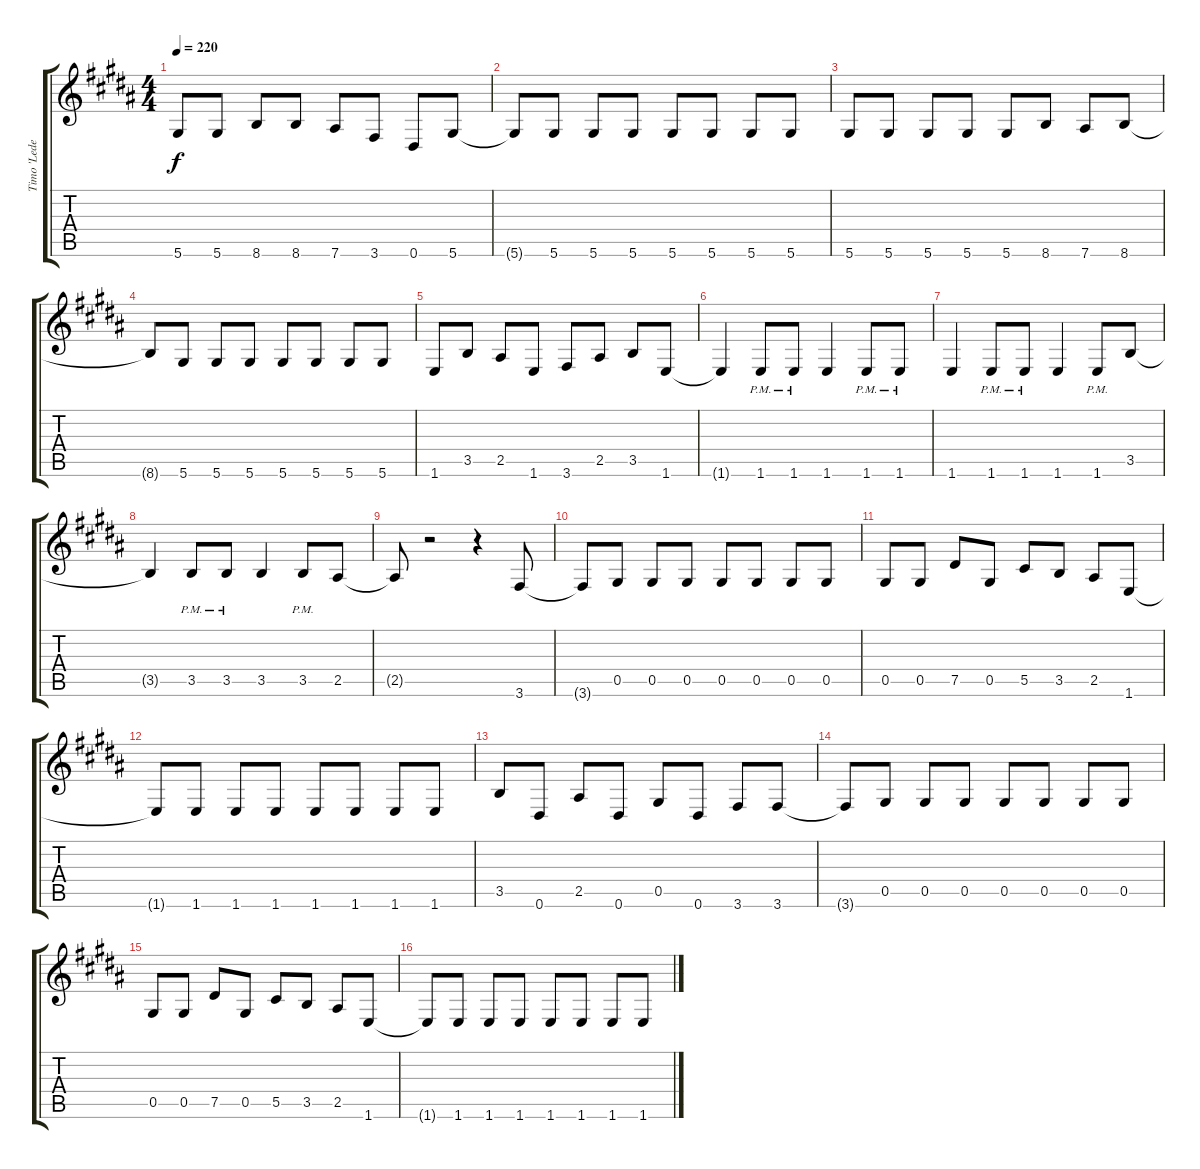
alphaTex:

\track ("Timo 'Lede' Lehtinen " "Timo 'Lede") {instrument electricbassfinger}
\staff {score tabs}
\tuning (Eb4 Bb3 Gb3 Db3 Ab2 Eb2) {hide}
\ts (4 4)
\tempo 220
\clef g2
\ks b
5.6.8{dy f} 5.6.8 8.6.8 8.6.8 7.6.8 3.6.8 0.6.8 5.6.8 |
\ks g#minor
5.6{t}.8 5.6.8 5.6.8 5.6.8 5.6.8 5.6.8 5.6.8 5.6.8 |
\ks b
5.6.8 5.6.8 5.6.8 5.6.8 5.6.8 8.6.8 7.6.8 8.6.8 |
\ks g#minor
8.6{t}.8 5.6.8 5.6.8 5.6.8 5.6.8 5.6.8 5.6.8 5.6.8 |
\ks b
1.6.8 3.5.8 2.5.8 1.6.8 3.6.8 2.5.8 3.5.8 1.6.8 |
1.6{t}.4 1.6{pm}.8 1.6{pm}.8 1.6.4 1.6{pm}.8 1.6{pm}.8 |
\ks g#minor
1.6.4 1.6{pm}.8 1.6{pm}.8 1.6.4 1.6{pm}.8 3.5.8 |
3.5{t}.4 3.5{pm}.8 3.5{pm}.8 3.5.4 3.5{pm}.8 2.5.8 |
\ks b
2.5{t}.8 r.2 r.4 3.6.8 |
\ks g#minor
3.6{t}.8 0.5.8 0.5.8 0.5.8 0.5.8 0.5.8 0.5.8 0.5.8 |
\ks b
0.5.8 0.5.8 7.5.8 0.5.8 5.5.8 3.5.8 2.5.8 1.6.8 |
\ks g#minor
1.6{t}.8 1.6.8 1.6.8 1.6.8 1.6.8 1.6.8 1.6.8 1.6.8 |
\ks b
3.5.8 0.6.8 2.5.8 0.6.8 0.5.8 0.6.8 3.6.8 3.6.8 |
\ks g#minor
3.6{t}.8 0.5.8 0.5.8 0.5.8 0.5.8 0.5.8 0.5.8 0.5.8 |
\ks b
0.5.8 0.5.8 7.5.8 0.5.8 5.5.8 3.5.8 2.5.8 1.6.8 |
\ks g#minor
1.6{t}.8 1.6.8 1.6.8 1.6.8 1.6.8 1.6.8 1.6.8 1.6.8
